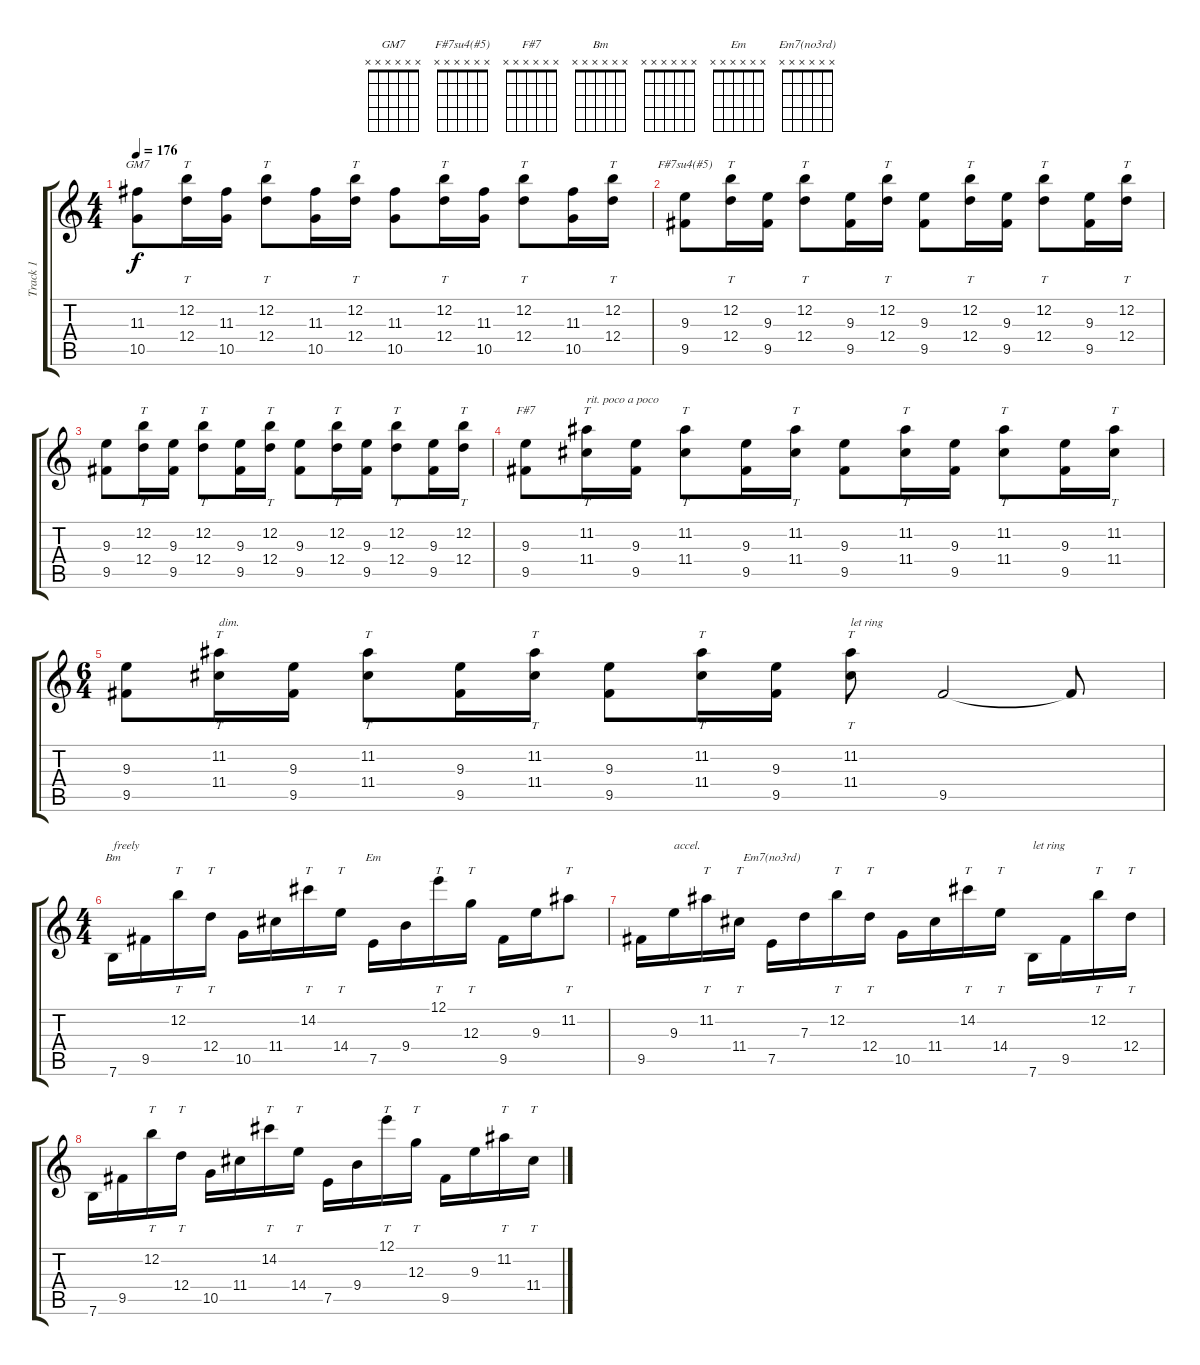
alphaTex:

\track ("Track 1" "Track 1") {instrument electricguitarjazz}
\staff {score tabs}
\tuning (E4 B3 G3 D3 A2 E2) {hide}
\chord ("GM7" x x x x x x)
\chord ("F#7su4(#5)" x x x x x x)
\chord ("F#7" x x x x x x)
\chord ("Bm" x x x x x x)
\chord ("" x x x x x x)
\chord ("Em" x x x x x x)
\chord ("Em7(no3rd)" x x x x x x)
\ts (4 4)
\tempo 176
\clef g2
\ks c
(11.3 10.5).8{ch "GM7" dy f} (12.2 12.4).16{tt} (11.3 10.5).16 (12.2 12.4).8{tt} (11.3 10.5).16 (12.2 12.4).16{tt} (11.3 10.5).8 (12.2 12.4).16{tt} (11.3 10.5).16 (12.2 12.4).8{tt} (11.3 10.5).16 (12.2 12.4).16{tt} |
(9.3 9.5).8{ch "F#7su4(#5)"} (12.2 12.4).16{tt} (9.3 9.5).16 (12.2 12.4).8{tt} (9.3 9.5).16 (12.2 12.4).16{tt} (9.3 9.5).8 (12.2 12.4).16{tt} (9.3 9.5).16 (12.2 12.4).8{tt} (9.3 9.5).16 (12.2 12.4).16{tt} |
(9.3 9.5).8 (12.2 12.4).16{tt} (9.3 9.5).16 (12.2 12.4).8{tt} (9.3 9.5).16 (12.2 12.4).16{tt} (9.3 9.5).8 (12.2 12.4).16{tt} (9.3 9.5).16 (12.2 12.4).8{tt} (9.3 9.5).16 (12.2 12.4).16{tt} |
(9.3 9.5).8{ch "F#7"} (11.2 11.4).16{tt txt "rit. poco a poco"} (9.3 9.5).16 (11.2 11.4).8{tt} (9.3 9.5).16 (11.2 11.4).16{tt} (9.3 9.5).8 (11.2 11.4).16{tt} (9.3 9.5).16 (11.2 11.4).8{tt} (9.3 9.5).16 (11.2 11.4).16{tt} |
\ts (6 4)
(9.3 9.5).8 (11.2 11.4).16{tt txt "dim."} (9.3 9.5).16 (11.2 11.4).8{tt} (9.3 9.5).16 (11.2 11.4).16{tt} (9.3 9.5).8 (11.2 11.4).16{tt} (9.3 9.5).16 (11.2 11.4).8{tt txt "let ring"} 9.5.2 9.5{t}.8 |
\ts (4 4)
7.6.16{ch "Bm" txt "freely"} 9.5.16 12.2.16{tt} 12.4.16{tt} 10.5.16{ch ""} 11.4.16 14.2.16{tt} 14.4.16{tt} 7.5.16{ch "Em"} 9.4.16 12.1.16{tt} 12.3.16{tt} 9.5.16 9.3.16 11.2.8{tt} |
9.5.16 9.3.16{txt "accel."} 11.2.16{tt} 11.4.16{tt} 7.5.16{ch "Em7(no3rd)"} 7.3.16 12.2.16{tt} 12.4.16{tt} 10.5.16 11.4.16 14.2.16{tt} 14.4.16{tt} 7.6.16{txt "let ring"} 9.5.16 12.2.16{tt} 12.4.16{tt} |
7.6.16 9.5.16 12.2.16{tt} 12.4.16{tt} 10.5.16 11.4.16 14.2.16{tt} 14.4.16{tt} 7.5.16 9.4.16 12.1.16{tt} 12.3.16{tt} 9.5.16 9.3.16 11.2.16{tt} 11.4.16{tt txt ""}
